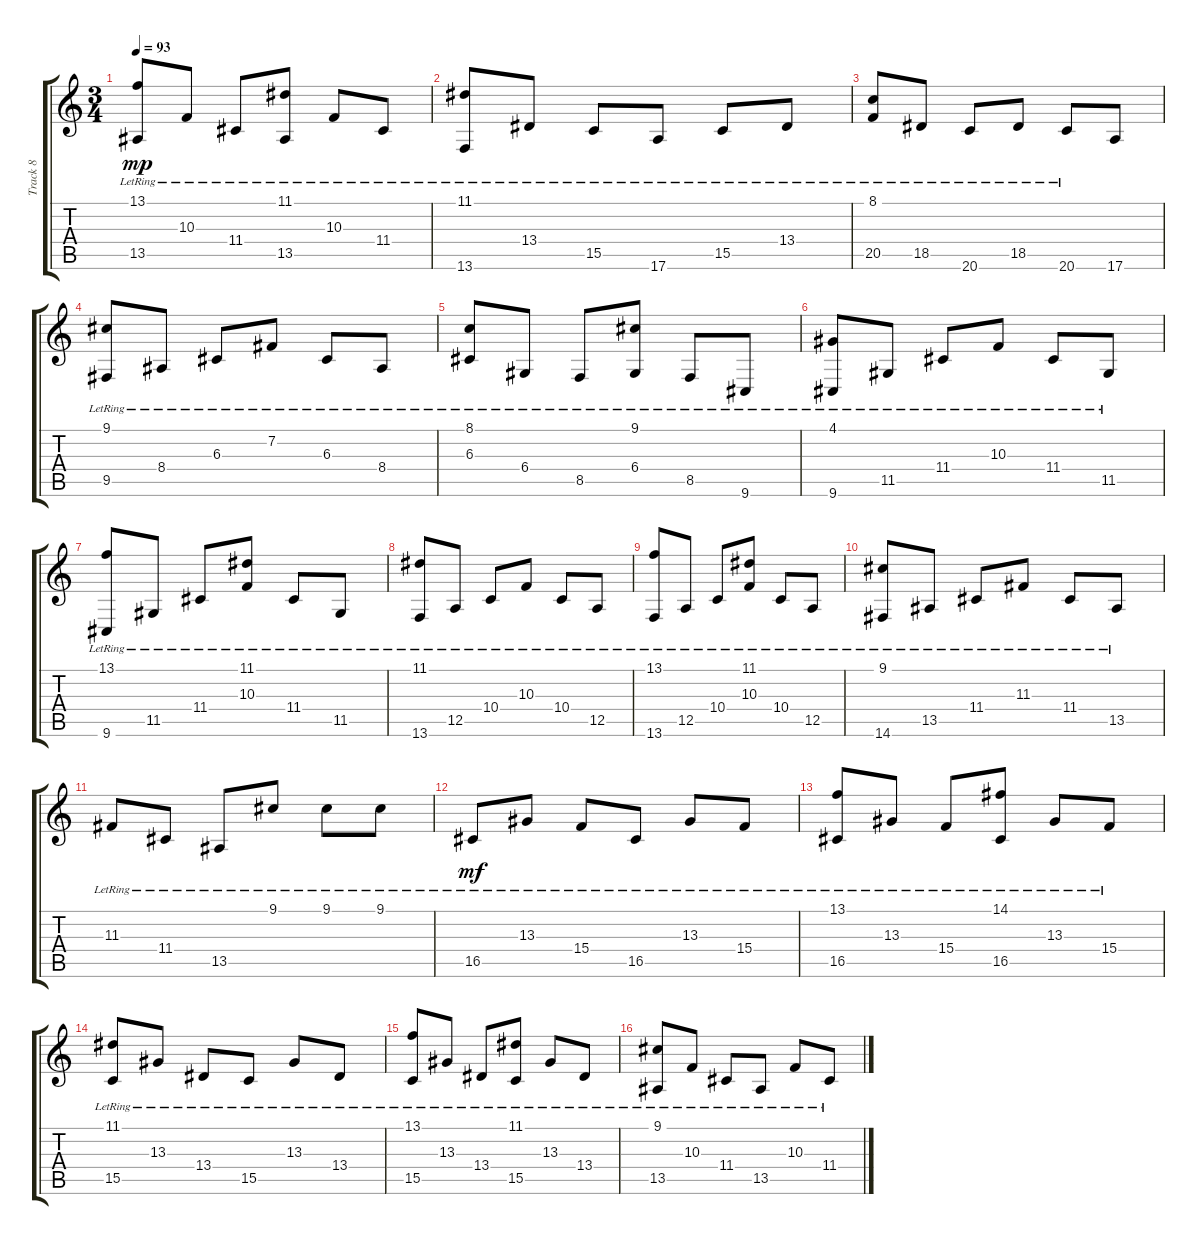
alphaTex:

\track ("Track 8" "Track 8") {instrument acousticgrandpiano}
\staff {score tabs}
\tuning (E4 B3 G3 D3 A2 E2) {hide}
\ts (3 4)
\tempo 93
\clef g2
\ks c
(13.1{lr} 13.5{lr}).8{dy mp} 10.3{lr}.8 11.4{lr}.8 (11.1{lr} 13.5{lr}).8 10.3{lr}.8 11.4{lr}.8 |
(11.1{lr} 13.6{lr}).8 13.4{lr}.8 15.5{lr}.8 17.6{lr}.8 15.5{lr}.8 13.4{lr}.8 |
(8.1{lr} 20.5{lr}).8 18.5{lr}.8 20.6{lr}.8 18.5{lr}.8 20.6{lr}.8 17.6.8 |
(9.1{lr} 9.5{lr}).8 8.4{lr}.8 6.3{lr}.8 7.2{lr}.8 6.3{lr}.8 8.4{lr}.8 |
(8.1{lr} 6.3{lr}).8 6.4{lr}.8 8.5{lr}.8 (9.1{lr} 6.4{lr}).8 8.5{lr}.8 9.6{lr}.8 |
(4.1{lr} 9.6{lr}).8 11.5{lr}.8 11.4{lr}.8 10.3{lr}.8 11.4{lr}.8 11.5{lr}.8 |
(13.1{lr} 9.6{lr}).8 11.5{lr}.8 11.4{lr}.8 (11.1{lr} 10.3{lr}).8 11.4{lr}.8 11.5{lr}.8 |
(11.1{lr} 13.6{lr}).8 12.5{lr}.8 10.4{lr}.8 10.3{lr}.8 10.4{lr}.8 12.5{lr}.8 |
(13.1{lr} 13.6{lr}).8 12.5{lr}.8 10.4{lr}.8 (11.1{lr} 10.3{lr}).8 10.4{lr}.8 12.5{lr}.8 |
(9.1{lr} 14.6{lr}).8 13.5{lr}.8 11.4{lr}.8 11.3{lr}.8 11.4{lr}.8 13.5{lr}.8 |
11.3{lr}.8 11.4{lr}.8 13.5{lr}.8 9.1{lr}.8 9.1{lr}.8 9.1{lr}.8 |
16.5{lr}.8{dy mf volume 15} 13.3{lr}.8 15.4{lr}.8 16.5{lr}.8 13.3{lr}.8 15.4{lr}.8 |
(13.1{lr} 16.5{lr}).8 13.3{lr}.8 15.4{lr}.8 (14.1{lr} 16.5{lr}).8 13.3{lr}.8 15.4{lr}.8 |
(11.1{lr} 15.5{lr}).8 13.3{lr}.8 13.4{lr}.8 15.5{lr}.8 13.3{lr}.8 13.4{lr}.8 |
(13.1{lr} 15.5{lr}).8 13.3{lr}.8 13.4{lr}.8 (11.1{lr} 15.5{lr}).8 13.3{lr}.8 13.4{lr}.8 |
(9.1{lr} 13.5{lr}).8 10.3{lr}.8 11.4{lr}.8 13.5{lr}.8 10.3{lr}.8 11.4{lr}.8
